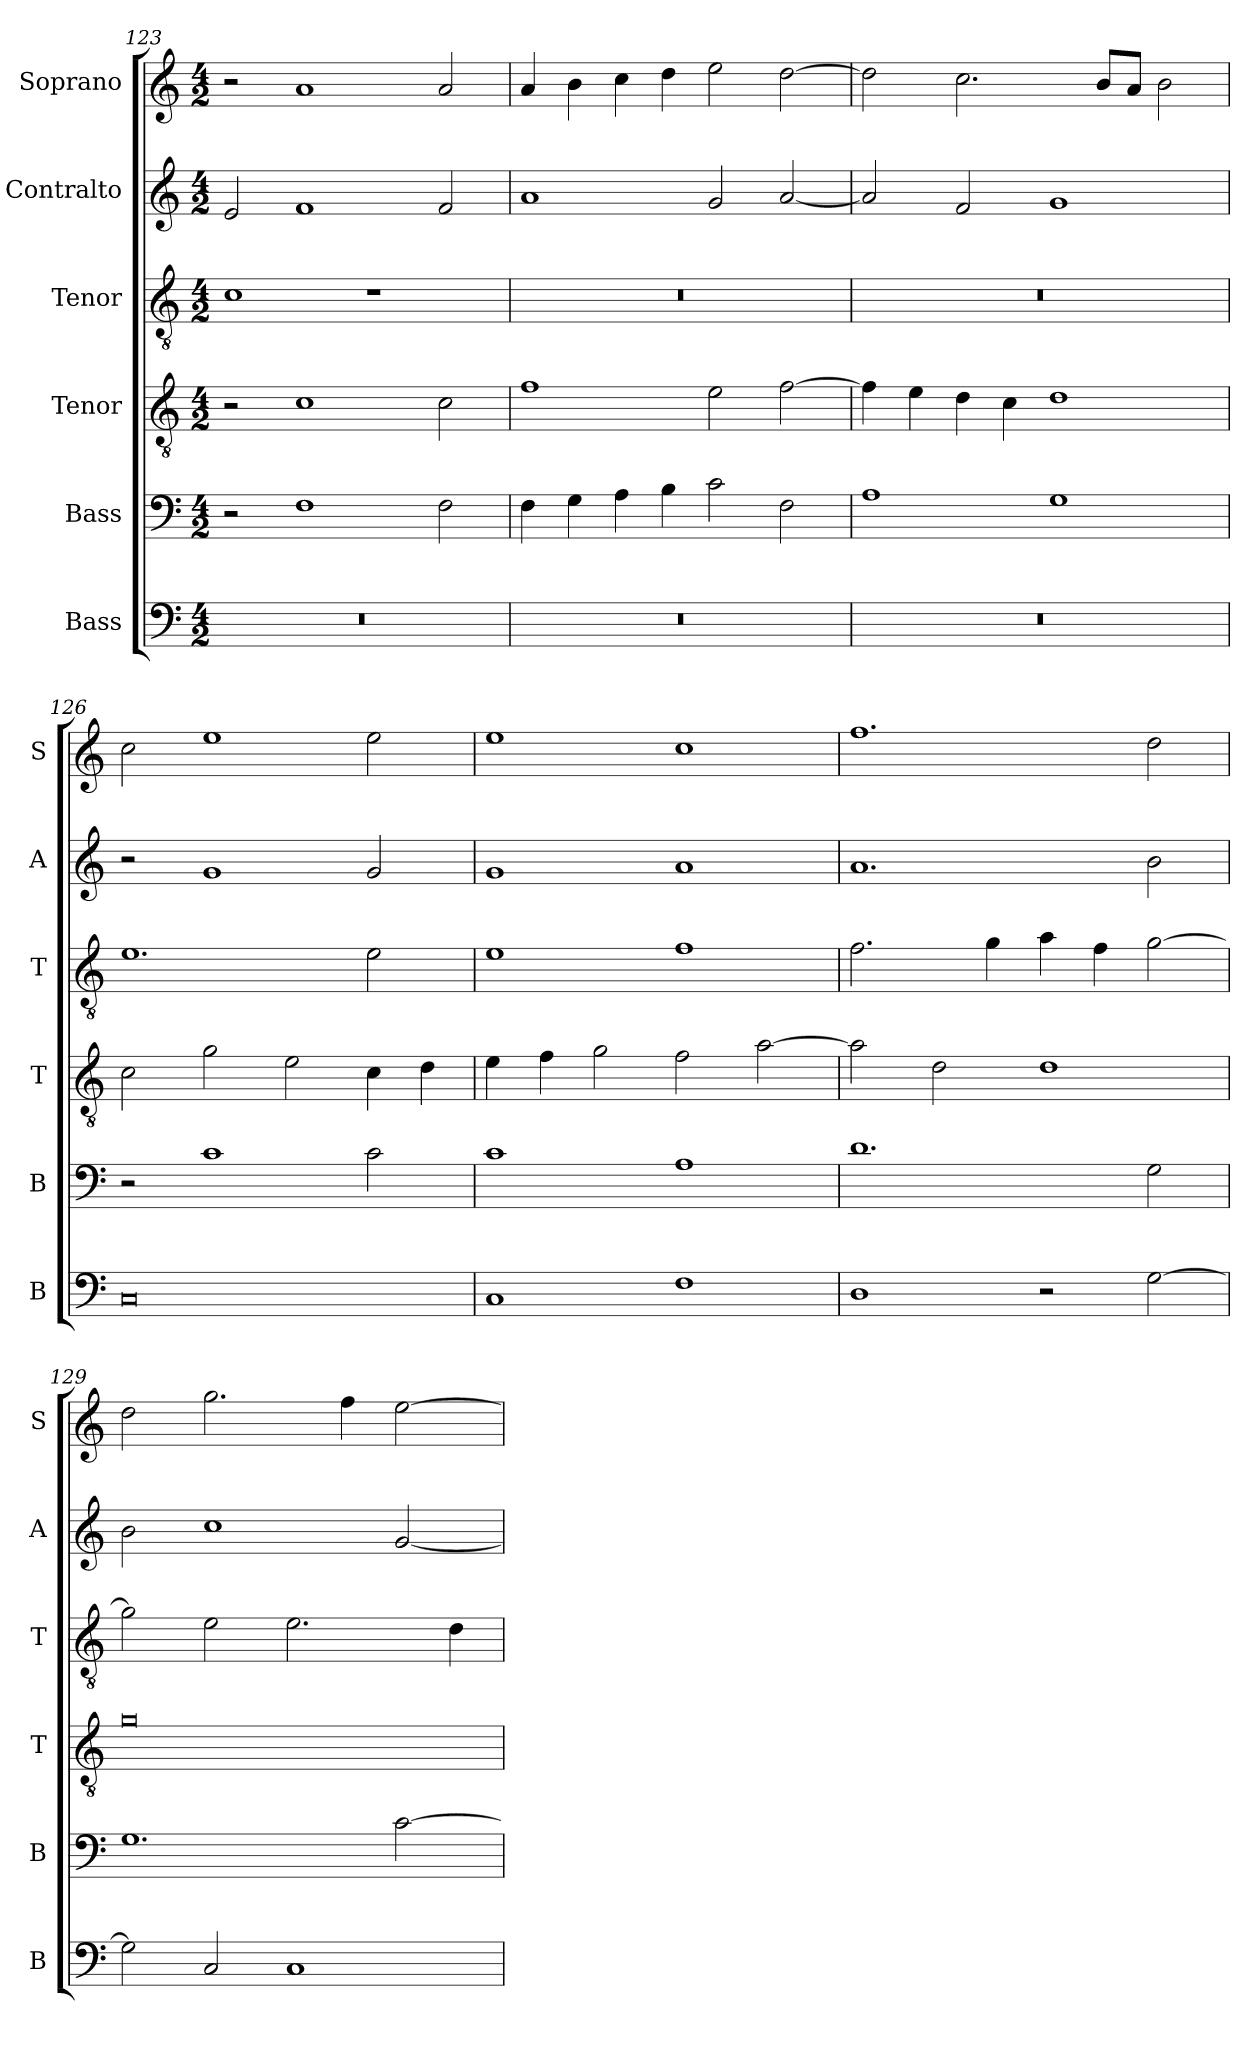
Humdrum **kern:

**kern	**kern	**kern	**kern	**kern	**kern
*part6	*part5	*part4	*part3	*part2	*part1
*staff6	*staff5	*staff4	*staff3	*staff2	*staff1
*I"Bass	*I"Bass	*I"Tenor	*I"Tenor	*I"Contralto	*I"Soprano
*I'B	*I'B	*I'T	*I'T	*I'A	*I'S
*clefF4	*clefF4	*clefGv2	*clefGv2	*clefG2	*clefG2
*k[]	*k[]	*k[]	*k[]	*k[]	*k[]
*C:ion	*C:ion	*C:ion	*C:ion	*C:ion	*C:ion
*M4/2	*M4/2	*M4/2	*M4/2	*M4/2	*M4/2
=123	=123	=123	=123	=123	=123
0r	2r	2r	1c	2e	2r
.	1F	1c	.	1f	1a
.	.	.	1r	.	.
.	2F	2c	.	2f	2a
=124	=124	=124	=124	=124	=124
0r	4F	1f	0r	1a	4a
.	4G	.	.	.	4b
.	4A	.	.	.	4cc
.	4B	.	.	.	4dd
.	2c	2e	.	2g	2ee
.	2F	[2f	.	[2a	[2dd
=125	=125	=125	=125	=125	=125
0r	1A	4f]	0r	2a]	2dd]
.	.	4e	.	.	.
.	.	4d	.	2f	2.cc
.	.	4c	.	.	.
.	1G	1d	.	1g	.
.	.	.	.	.	8b/L
.	.	.	.	.	8a/J
.	.	.	.	.	2b
=126	=126	=126	=126	=126	=126
0C	2r	2c	1.e	2r	2cc
.	1c	2g	.	1g	1ee
.	.	2e	.	.	.
.	2c	4c	2e	2g	2ee
.	.	4d	.	.	.
=127	=127	=127	=127	=127	=127
1C	1c	4e	1e	1g	1ee
.	.	4f	.	.	.
.	.	2g	.	.	.
1F	1A	2f	1f	1a	1cc
.	.	[2a	.	.	.
=128	=128	=128	=128	=128	=128
1D	1.d	2a]	2.f	1.a	1.ff
.	.	2d	.	.	.
.	.	.	4g	.	.
2r	.	1d	4a	.	.
.	.	.	4f	.	.
[2G	2G	.	[2g	2b	2dd
=129	=129	=129	=129	=129	=129
2G]	1.G	0g	2g]	2b	2dd
2C	.	.	2e	1cc	2.gg
1C	.	.	2.e	.	.
.	.	.	.	.	4ff
.	[2c	.	.	[2g	[2ee
.	.	.	4d	.	.
=	=	=	=	=	=
*-	*-	*-	*-	*-	*-
